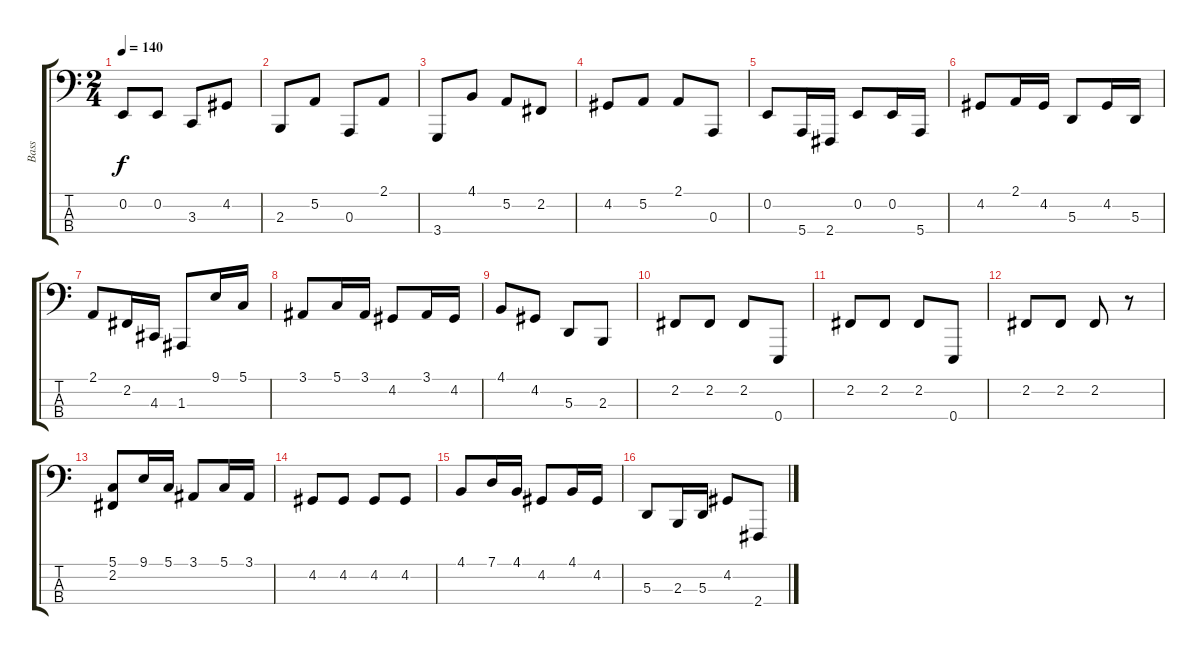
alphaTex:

\track ("Bass" "Bass") {instrument contrabass}
\staff {score tabs}
\tuning (G1 E1 A0 E0) {hide}
\ts (2 4)
\tempo 140
\clef f4
\ks c
0.2.8{dy f} 0.2.8 3.3.8 4.2.8 |
2.3.8 5.2.8 0.3.8 2.1.8 |
3.4.8 4.1.8 5.2.8 2.2.8 |
4.2.8 5.2.8 2.1.8 0.3.8 |
0.2.8 5.4.16 2.4.16 0.2.8 0.2.16 5.4.16 |
4.2.8 2.1.16 4.2.16 5.3.8 4.2.16 5.3.16 |
2.1.8 2.2.16 4.3.16 1.3.8 9.1.16 5.1.16 |
3.1.8 5.1.16 3.1.16 4.2.8 3.1.16 4.2.16 |
4.1.8 4.2.8 5.3.8 2.3.8 |
2.2.8 2.2.8 2.2.8 0.4.8 |
2.2.8 2.2.8 2.2.8 0.4.8 |
2.2.8 2.2.8 2.2.8 r.8 |
(5.1 2.2).8 9.1.16 5.1.16 3.1.8 5.1.16 3.1.16 |
4.2.8 4.2.8 4.2.8 4.2.8 |
4.1.8 7.1.16 4.1.16 4.2.8 4.1.16 4.2.16 |
5.3.8 2.3.16 5.3.16 4.2.8 2.4.8
